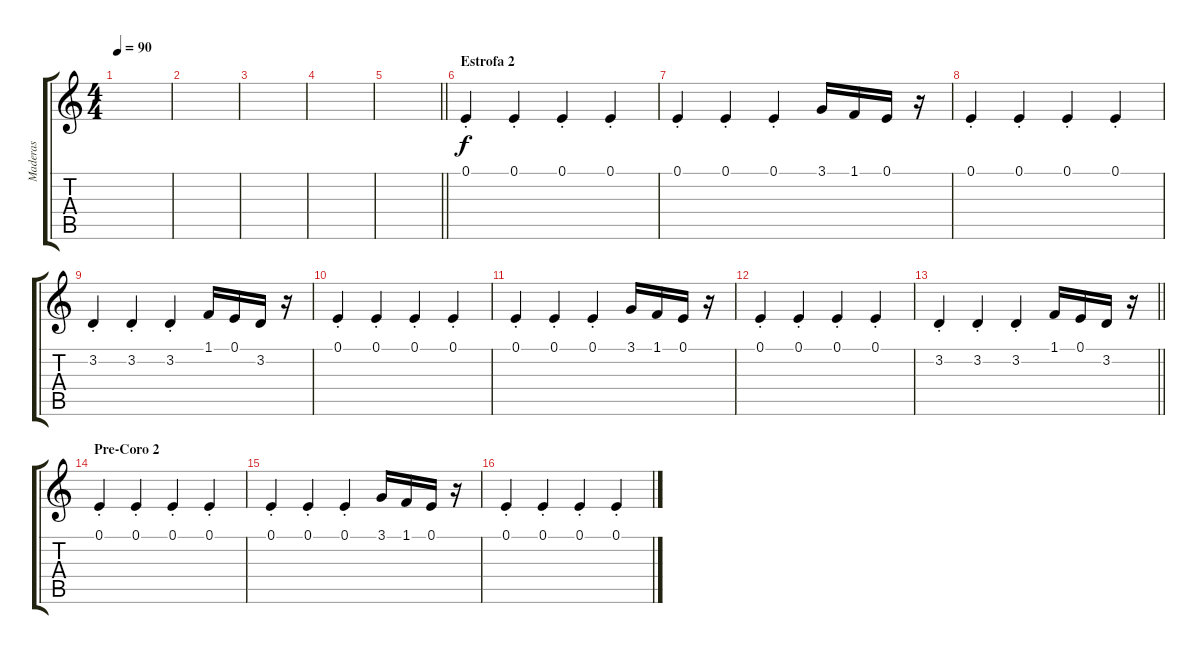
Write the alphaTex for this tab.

\track ("Maderas" "Maderas") {instrument flute}
\staff {score tabs}
\tuning (E4 B3 G3 D3 A2 E2) {hide}
\ts (4 4)
\tempo 90
\clef g2
\ks c
|
|
|
|
\barLineRight lightlight
|
\section ("" "Estrofa 2")
0.1{st}.4 0.1{st}.4 0.1{st}.4 0.1{st}.4 |
0.1{st}.4 0.1{st}.4 0.1{st}.4 3.1.16 1.1.16 0.1.16 r.16 |
0.1{st}.4 0.1{st}.4 0.1{st}.4 0.1{st}.4 |
3.2{st}.4 3.2{st}.4 3.2{st}.4 1.1.16 0.1.16 3.2.16 r.16 |
0.1{st}.4 0.1{st}.4 0.1{st}.4 0.1{st}.4 |
0.1{st}.4 0.1{st}.4 0.1{st}.4 3.1.16 1.1.16 0.1.16 r.16 |
0.1{st}.4 0.1{st}.4 0.1{st}.4 0.1{st}.4 |
\barLineRight lightlight
3.2{st}.4 3.2{st}.4 3.2{st}.4 1.1.16 0.1.16 3.2.16 r.16 |
\section ("" "Pre-Coro 2")
0.1{st}.4 0.1{st}.4 0.1{st}.4 0.1{st}.4 |
0.1{st}.4 0.1{st}.4 0.1{st}.4 3.1.16 1.1.16 0.1.16 r.16 |
0.1{st}.4 0.1{st}.4 0.1{st}.4 0.1{st}.4
